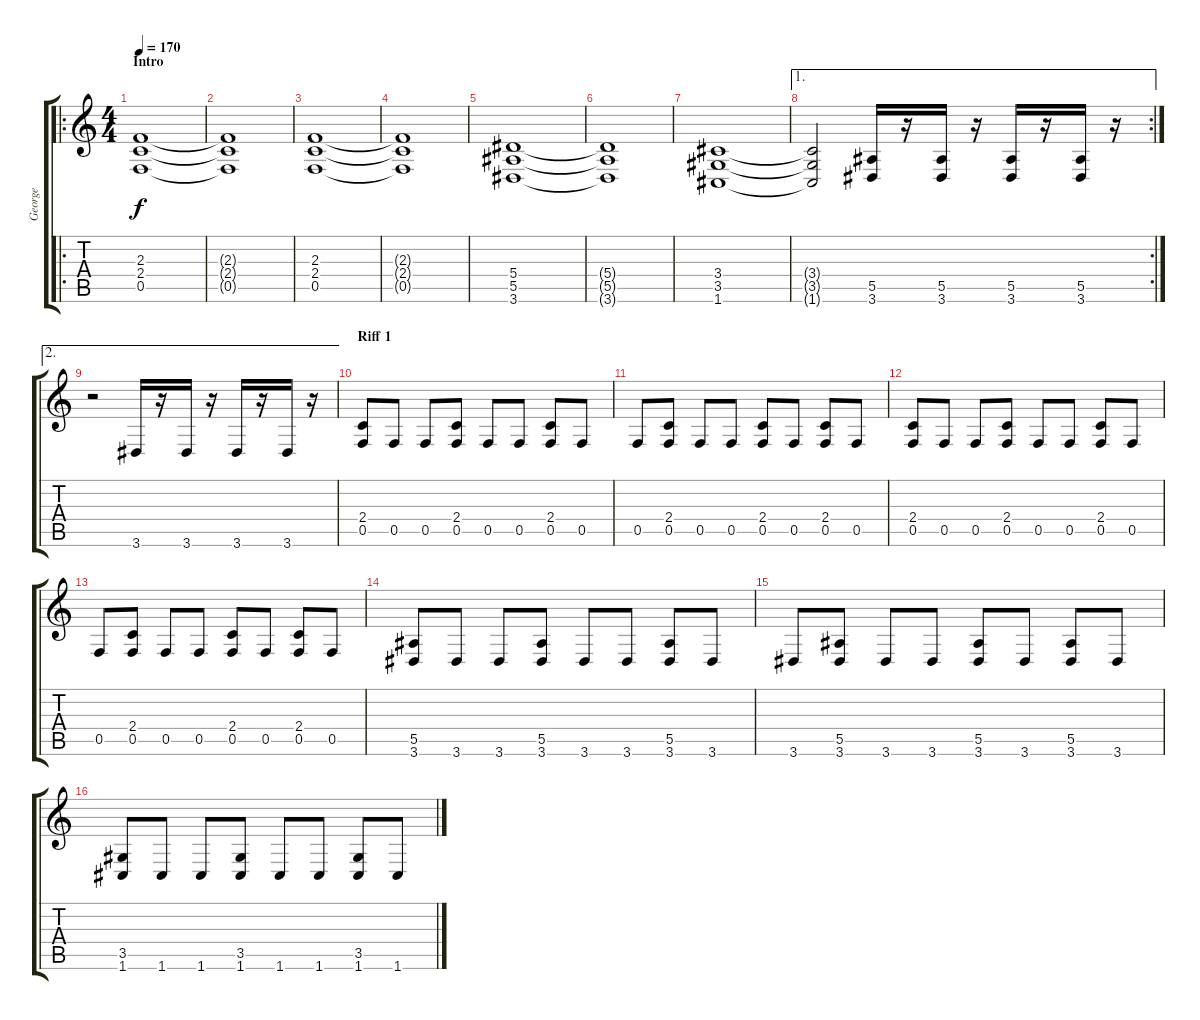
\track ("George" "George") {instrument distortionguitar}
\staff {score tabs}
\tuning (C4 G3 Eb3 Bb2 F2 C2) {hide}
\ro
\ts (4 4)
\section ("" "Intro")
\tempo 170
\clef g2
\ks c
(2.3 2.4 0.5).1{dy f instrument distortionguitar} |
(2.3{t} 2.4{t} 0.5{t}).1 |
(2.3 2.4 0.5).1 |
(2.3{t} 2.4{t} 0.5{t}).1 |
(5.4 5.5 3.6).1 |
(5.4{t} 5.5{t} 3.6{t}).1 |
(3.4 3.5 1.6).1 |
\ae 1
\rc 2
(3.4{t} 3.5{t} 1.6{t}).2 (5.5 3.6).16 r.16 (5.5 3.6).16 r.16 (5.5 3.6).16 r.16 (5.5 3.6).16 r.16 |
\ae 2
r.2 3.6.16 r.16 3.6.16 r.16 3.6.16 r.16 3.6.16 r.16 |
\section ("" "Riff 1")
(2.4 0.5).8 0.5.8 0.5.8 (2.4 0.5).8 0.5.8 0.5.8 (2.4 0.5).8 0.5.8 |
0.5.8 (2.4 0.5).8 0.5.8 0.5.8 (2.4 0.5).8 0.5.8 (2.4 0.5).8 0.5.8 |
(2.4 0.5).8 0.5.8 0.5.8 (2.4 0.5).8 0.5.8 0.5.8 (2.4 0.5).8 0.5.8 |
0.5.8 (2.4 0.5).8 0.5.8 0.5.8 (2.4 0.5).8 0.5.8 (2.4 0.5).8 0.5.8 |
(5.5 3.6).8 3.6.8 3.6.8 (5.5 3.6).8 3.6.8 3.6.8 (5.5 3.6).8 3.6.8 |
3.6.8 (5.5 3.6).8 3.6.8 3.6.8 (5.5 3.6).8 3.6.8 (5.5 3.6).8 3.6.8 |
(3.5 1.6).8 1.6.8 1.6.8 (3.5 1.6).8 1.6.8 1.6.8 (3.5 1.6).8 1.6.8
